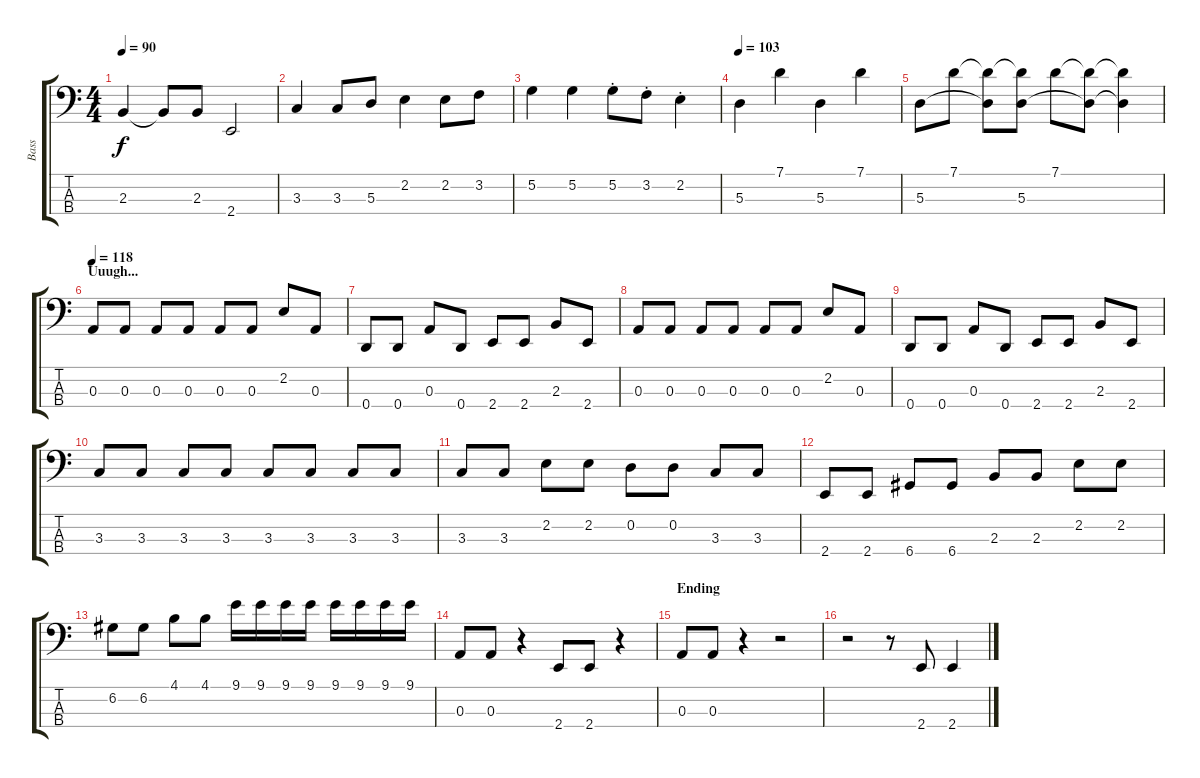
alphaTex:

\track ("Bass" "Bass") {instrument electricbassfinger}
\staff {score tabs}
\tuning (G2 D2 A1 D1) {hide}
\ts (4 4)
\tempo 90
\clef f4
\ks c
2.3.4{dy f} 2.3{t}.8 2.3.8 2.4.2 |
3.3.4 3.3.8 5.3.8 2.2.4 2.2.8 3.2.8 |
5.2.4 5.2.4 5.2{st}.8 3.2{st}.8 2.2{st}.4 |
\tempo 103
5.3.4 7.1.4 5.3.4 7.1.4 |
5.3.8 7.1.8 (7.1{t} 5.3{t}).8 (7.1{t} 5.3).8 7.1.8 (7.1{t} 5.3{t}).8 (7.1{t} 5.3{t}).4 |
\section ("" "Uuugh...")
\tempo 118
0.3.8 0.3.8 0.3.8 0.3.8 0.3.8 0.3.8 2.2.8 0.3.8 |
0.4.8 0.4.8 0.3.8 0.4.8 2.4.8 2.4.8 2.3.8 2.4.8 |
0.3.8 0.3.8 0.3.8 0.3.8 0.3.8 0.3.8 2.2.8 0.3.8 |
0.4.8 0.4.8 0.3.8 0.4.8 2.4.8 2.4.8 2.3.8 2.4.8 |
3.3.8 3.3.8 3.3.8 3.3.8 3.3.8 3.3.8 3.3.8 3.3.8 |
3.3.8 3.3.8 2.2.8 2.2.8 0.2.8 0.2.8 3.3.8 3.3.8 |
2.4.8 2.4.8 6.4.8 6.4.8 2.3.8 2.3.8 2.2.8 2.2.8 |
6.2.8 6.2.8 4.1.8 4.1.8 9.1.16 9.1.16 9.1.16 9.1.16 9.1.16 9.1.16 9.1.16 9.1.16 |
0.3.8 0.3.8 r.4 2.4.8 2.4.8 r.4 |
\section ("" "Ending")
0.3.8 0.3.8 r.4 r.2 |
r.2 r.8 2.4.8 2.4.4
